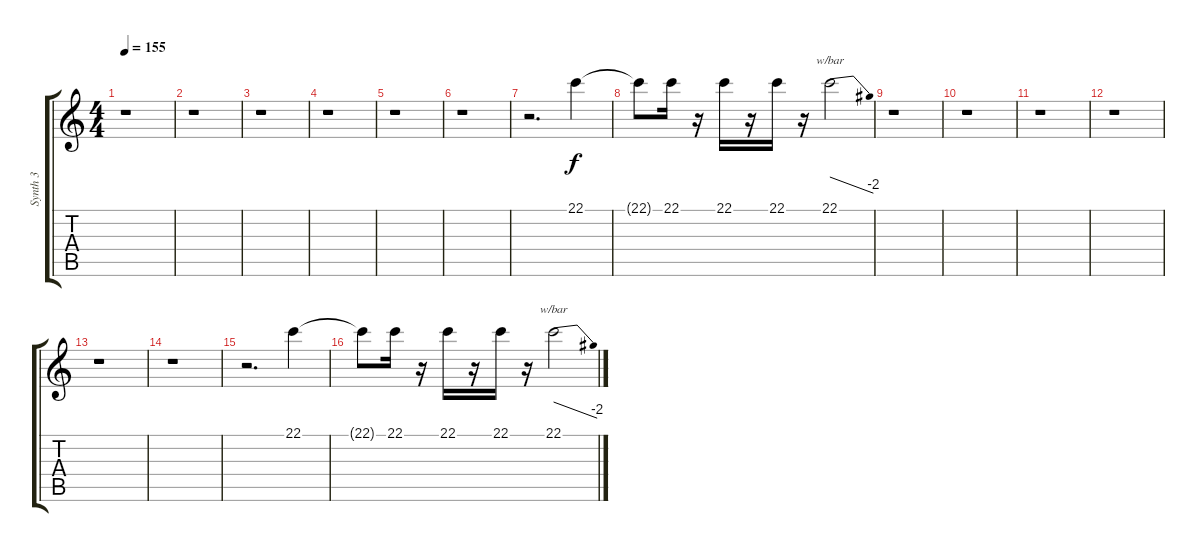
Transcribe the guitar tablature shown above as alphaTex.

\track ("Synth 3" "Synth 3") {instrument lead2sawtooth}
\staff {score tabs}
\tuning (D4 A3 F3 C3 G2 C2) {hide}
\ts (4 4)
\tempo 155
\clef g2
\ks c
r.1{dy f} |
r.1 |
r.1 |
r.1 |
r.1 |
r.1 |
r.2{d} 22.1.4 |
22.1{t}.8 22.1.16 r.16 22.1.16 r.16 22.1.16 r.16 22.1.2{tbe (dive default 0 0 60 -8)} |
r.1 |
r.1 |
r.1 |
r.1 |
r.1 |
r.1 |
r.2{d} 22.1.4 |
22.1{t}.8 22.1.16 r.16 22.1.16 r.16 22.1.16 r.16 22.1.2{tbe (dive default 0 0 60 -8)}
